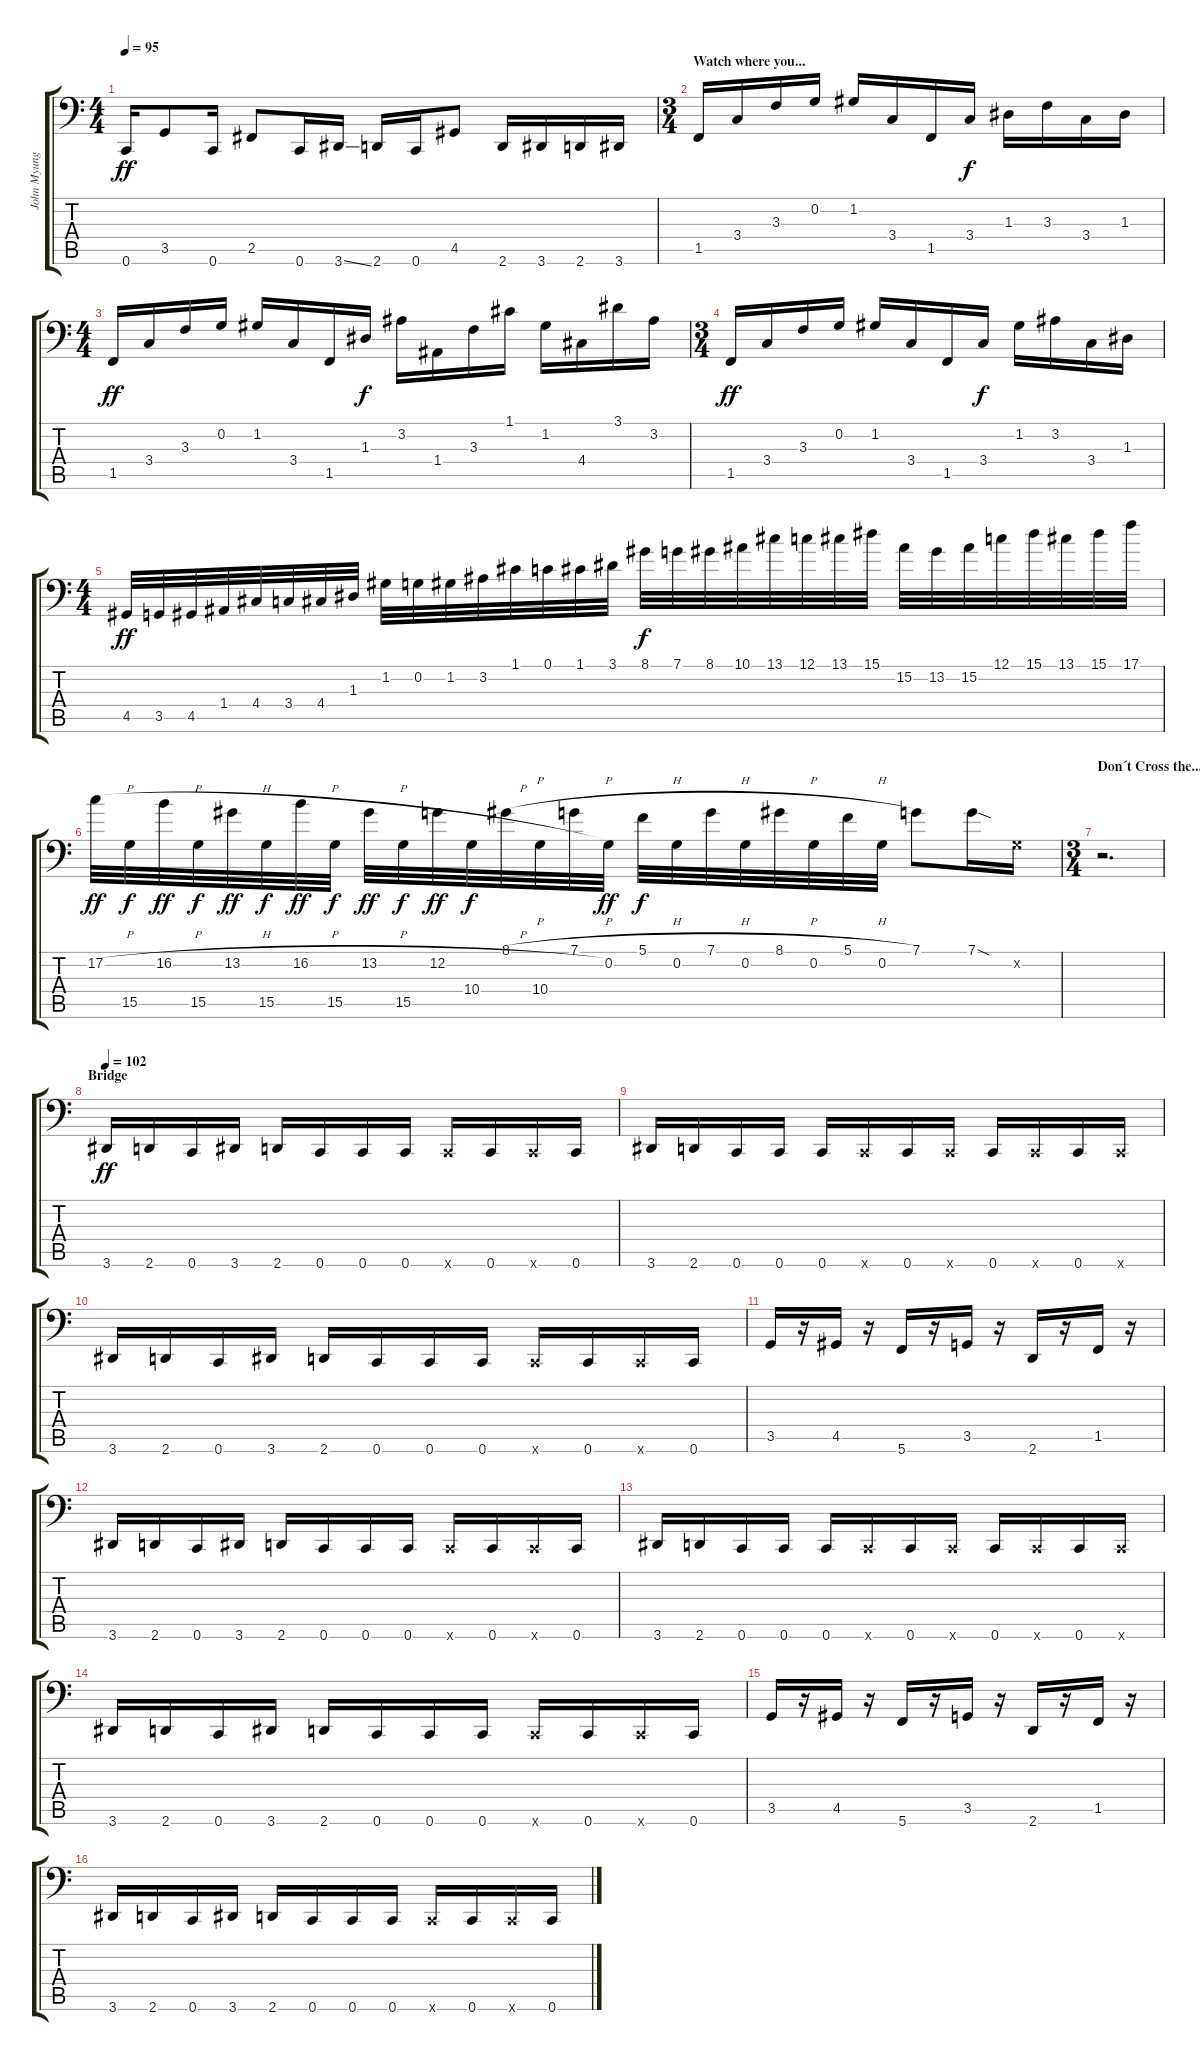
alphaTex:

\track ("John Myung" "John Myung") {instrument electricbassfinger}
\staff {score tabs}
\tuning (C3 G2 D2 A1 E1 C1) {hide}
\ts (4 4)
\tempo 95
\clef f4
\ks c
0.6.16{dy ff} 3.5.8 0.6.16 2.5.8 0.6.16 3.6{ss}.16 2.6.16 0.6.16 4.5.8 2.6.16 3.6.16 2.6.16 3.6.16 |
\ts (3 4)
\section ("" "Watch where you...")
1.5.16 3.4.16 3.3.16 0.2.16 1.2.16 3.4.16 1.5.16 3.4.16{dy f} 1.3.16 3.3.16 3.4.16 1.3.16 |
\ts (4 4)
1.5.16{dy ff} 3.4.16 3.3.16 0.2.16 1.2.16 3.4.16 1.5.16 1.3.16{dy f} 3.2.16 1.4.16 3.3.16 1.1.16 1.2.16 4.4.16 3.1.16 3.2.16 |
\ts (3 4)
1.5.16{dy ff} 3.4.16 3.3.16 0.2.16 1.2.16 3.4.16 1.5.16 3.4.16{dy f} 1.2.16 3.2.16 3.4.16 1.3.16 |
\ts (4 4)
4.5.32{dy ff} 3.5.32 4.5.32 1.4.32 4.4.32 3.4.32 4.4.32 1.3.32 1.2.32 0.2.32 1.2.32 3.2.32 1.1.32 0.1.32 1.1.32 3.1.32 8.1.32{dy f} 7.1.32 8.1.32 10.1.32 13.1.32 12.1.32 13.1.32 15.1.32 15.2.32 13.2.32 15.2.32 12.1.32 15.1.32 13.1.32 15.1.32 17.1.32 |
17.2{h}.32{dy ff} 15.5.32{dy f} 16.2{h}.32{dy ff} 15.5.32{dy f} 13.2{h}.32{dy ff} 15.5.32{dy f} 16.2{h}.32{dy ff} 15.5.32{dy f} 13.2{h}.32{dy ff} 15.5.32{dy f} 12.2{h}.32{dy ff} 10.4.32{dy f} 8.1{h}.32 10.4.32 7.1{h}.32 0.2.32{dy ff} 5.1{h}.32{dy f} 0.2.32 7.1{h}.32 0.2.32 8.1{h}.32 0.2.32 5.1{h}.32 0.2.32 7.1.8 7.1{sod}.16 0.2{x}.16 |
\ts (3 4)
\section ("" "Don´t Cross the...")
r.2{d} |
\section ("" "Bridge")
\tempo 102
3.6.16{dy ff} 2.6.16 0.6.16 3.6.16 2.6.16 0.6.16 0.6.16 0.6.16 0.6{x}.16 0.6.16 0.6{x}.16 0.6.16 |
3.6.16 2.6.16 0.6.16 0.6.16 0.6.16 0.6{x}.16 0.6.16 0.6{x}.16 0.6.16 0.6{x}.16 0.6.16 0.6{x}.16 |
3.6.16 2.6.16 0.6.16 3.6.16 2.6.16 0.6.16 0.6.16 0.6.16 0.6{x}.16 0.6.16 0.6{x}.16 0.6.16 |
3.5.16 r.16 4.5.16 r.16 5.6.16 r.16 3.5.16 r.16 2.6.16 r.16 1.5.16 r.16 |
3.6.16 2.6.16 0.6.16 3.6.16 2.6.16 0.6.16 0.6.16 0.6.16 0.6{x}.16 0.6.16 0.6{x}.16 0.6.16 |
3.6.16 2.6.16 0.6.16 0.6.16 0.6.16 0.6{x}.16 0.6.16 0.6{x}.16 0.6.16 0.6{x}.16 0.6.16 0.6{x}.16 |
3.6.16 2.6.16 0.6.16 3.6.16 2.6.16 0.6.16 0.6.16 0.6.16 0.6{x}.16 0.6.16 0.6{x}.16 0.6.16 |
3.5.16 r.16 4.5.16 r.16 5.6.16 r.16 3.5.16 r.16 2.6.16 r.16 1.5.16 r.16 |
3.6.16 2.6.16 0.6.16 3.6.16 2.6.16 0.6.16 0.6.16 0.6.16 0.6{x}.16 0.6.16 0.6{x}.16 0.6.16
